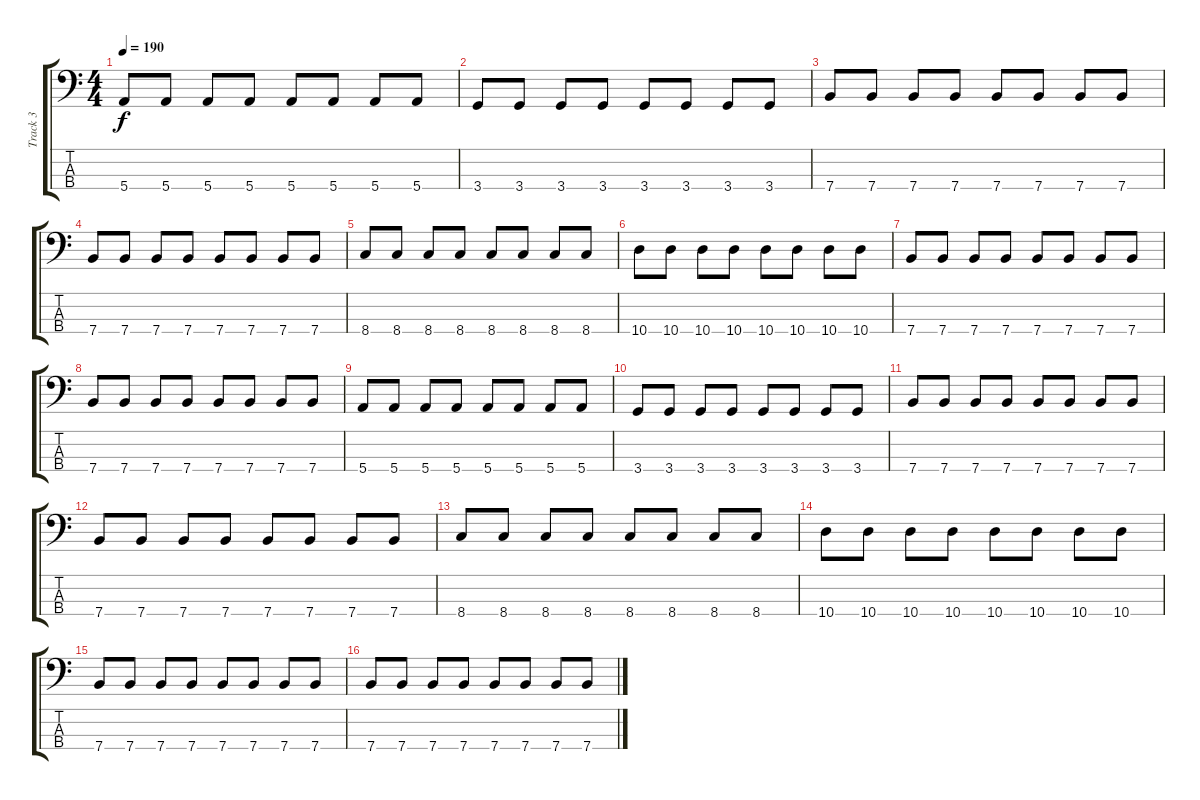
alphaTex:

\track ("Track 3" "Track 3") {instrument electricbassfinger}
\staff {score tabs}
\tuning (G2 D2 A1 E1) {hide}
\ts (4 4)
\tempo 190
\clef f4
\ks c
5.4.8{dy f} 5.4.8 5.4.8 5.4.8 5.4.8 5.4.8 5.4.8 5.4.8 |
3.4.8 3.4.8 3.4.8 3.4.8 3.4.8 3.4.8 3.4.8 3.4.8 |
7.4.8 7.4.8 7.4.8 7.4.8 7.4.8 7.4.8 7.4.8 7.4.8 |
7.4.8 7.4.8 7.4.8 7.4.8 7.4.8 7.4.8 7.4.8 7.4.8 |
8.4.8 8.4.8 8.4.8 8.4.8 8.4.8 8.4.8 8.4.8 8.4.8 |
10.4.8 10.4.8 10.4.8 10.4.8 10.4.8 10.4.8 10.4.8 10.4.8 |
7.4.8 7.4.8 7.4.8 7.4.8 7.4.8 7.4.8 7.4.8 7.4.8 |
7.4.8 7.4.8 7.4.8 7.4.8 7.4.8 7.4.8 7.4.8 7.4.8 |
5.4.8 5.4.8 5.4.8 5.4.8 5.4.8 5.4.8 5.4.8 5.4.8 |
3.4.8 3.4.8 3.4.8 3.4.8 3.4.8 3.4.8 3.4.8 3.4.8 |
7.4.8 7.4.8 7.4.8 7.4.8 7.4.8 7.4.8 7.4.8 7.4.8 |
7.4.8 7.4.8 7.4.8 7.4.8 7.4.8 7.4.8 7.4.8 7.4.8 |
8.4.8 8.4.8 8.4.8 8.4.8 8.4.8 8.4.8 8.4.8 8.4.8 |
10.4.8 10.4.8 10.4.8 10.4.8 10.4.8 10.4.8 10.4.8 10.4.8 |
7.4.8 7.4.8 7.4.8 7.4.8 7.4.8 7.4.8 7.4.8 7.4.8 |
7.4.8 7.4.8 7.4.8 7.4.8 7.4.8 7.4.8 7.4.8 7.4.8
